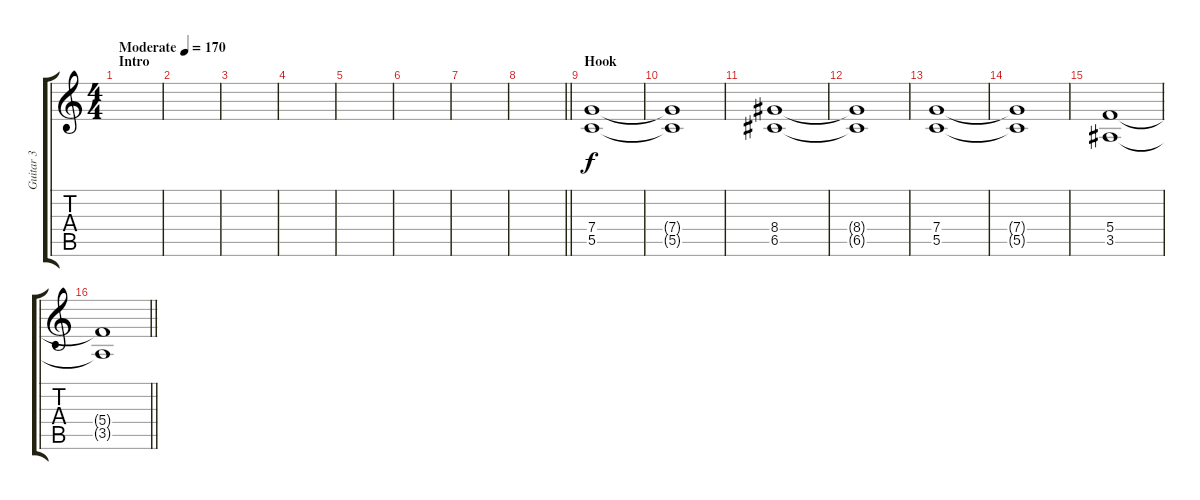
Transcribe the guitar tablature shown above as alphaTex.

\track ("Guitar 3" "Guitar 3") {instrument overdrivenguitar}
\staff {score tabs}
\tuning (E4 C4 G3 C3 G2 C2) {hide}
\ts (4 4)
\section ("" "Intro")
\tempo (170 "Moderate")
\clef g2
\ks c
|
|
|
|
|
|
|
\barLineRight lightlight
|
\section ("" "Hook")
(7.4 5.5).1 |
(7.4{t} 5.5{t}).1 |
(8.4 6.5).1 |
(8.4{t} 6.5{t}).1 |
(7.4 5.5).1 |
(7.4{t} 5.5{t}).1 |
(5.4 3.5).1 |
\barLineRight lightlight
(5.4{t} 3.5{t}).1
